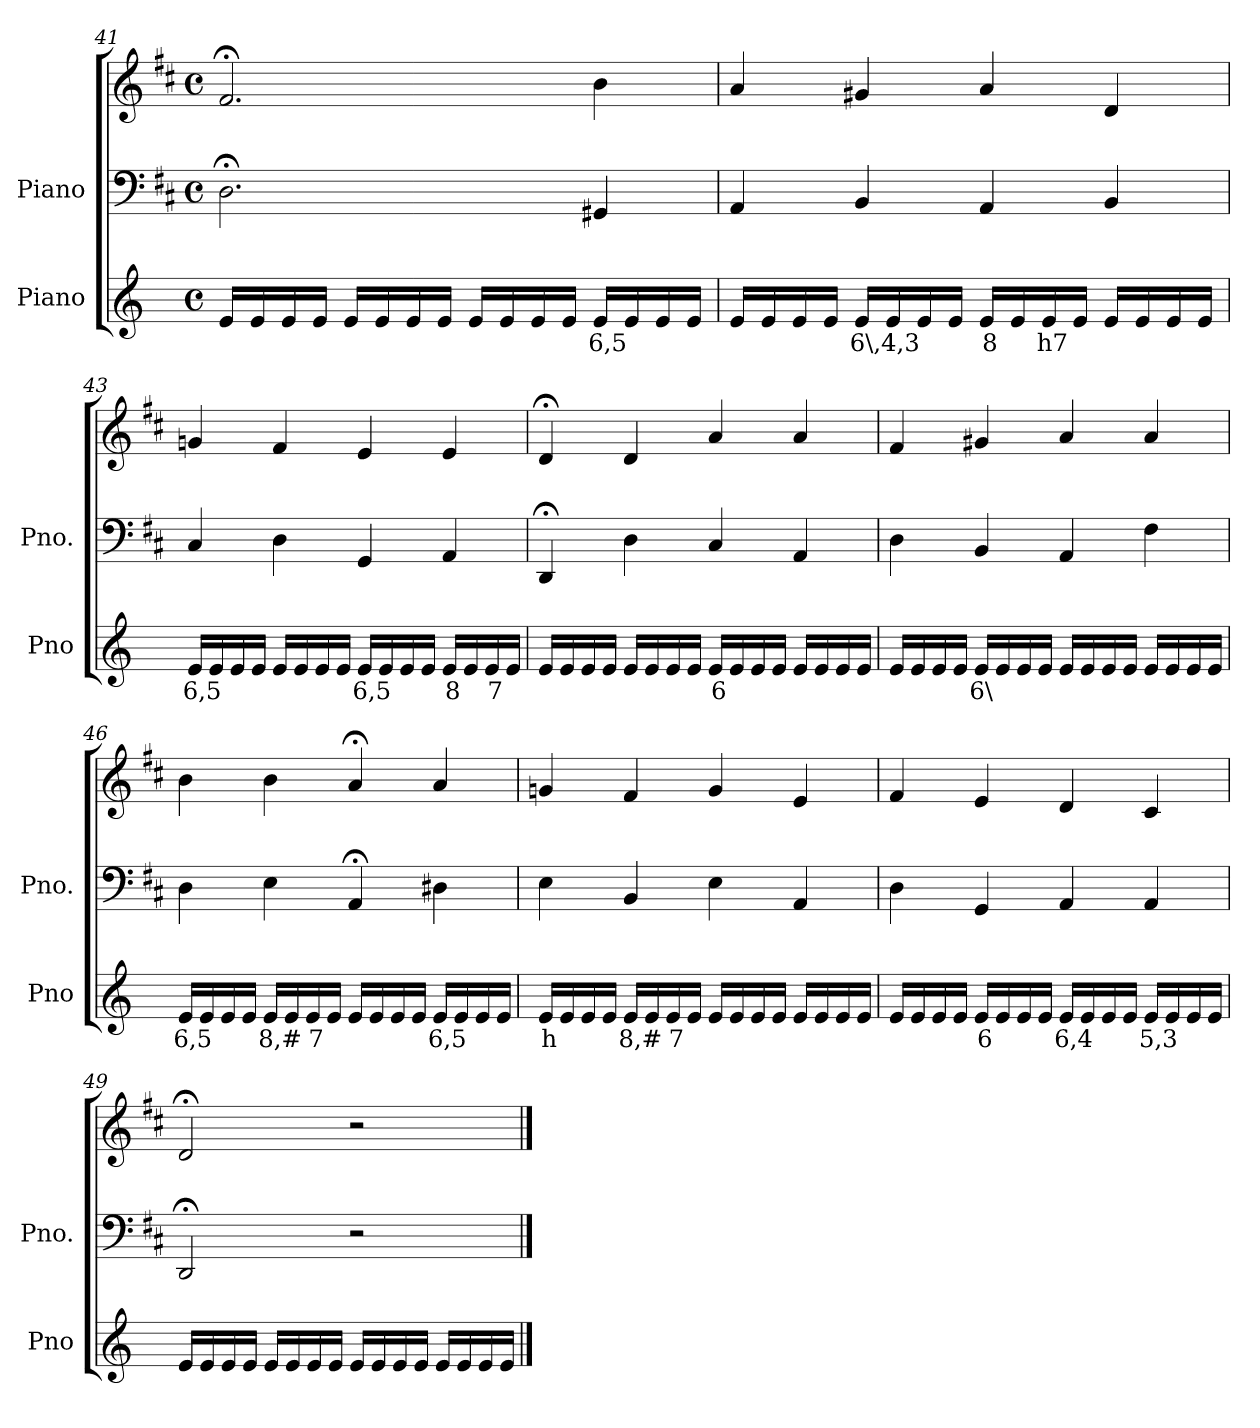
**kern	**text	**kern	**kern
*part2	*part2	*part1	*part1
*staff3	*staff3	*staff2	*staff1
*I"Piano	*	*I"Piano	*
*I'Pno	*	*I'Pno.	*
*clefG2	*	*clefF4	*clefG2
*k[]	*	*k[f#c#]	*k[f#c#]
*M4/4	*	*M4/4	*M4/4
*met(c)	*	*met(c)	*met(c)
=41	=41	=41	=41
16e/LL	.	2.D;<\	2.f#;</
16e/	.	.	.
16e/	.	.	.
16e/JJ	.	.	.
16e/LL	.	.	.
16e/	.	.	.
16e/	.	.	.
16e/JJ	.	.	.
16e/LL	.	.	.
16e/	.	.	.
16e/	.	.	.
16e/JJ	.	.	.
!	!LO:LY:b	!	!
16e/LL	6,5	4GG#X/	4b\
16e/	.	.	.
16e/	.	.	.
16e/JJ	.	.	.
=42	=42	=42	=42
16e/LL	.	4AA/	4a/
16e/	.	.	.
16e/	.	.	.
16e/JJ	.	.	.
!	!LO:LY:b	!	!
16e/LL	6\,4,3	4BB/	4g#X/
16e/	.	.	.
16e/	.	.	.
16e/JJ	.	.	.
!	!LO:LY:b	!	!
16e/LL	8	4AA/	4a/
16e/	.	.	.
!	!LO:LY:b	!	!
16e/	h7	.	.
16e/JJ	.	.	.
16e/LL	.	4BB/	4d/
16e/	.	.	.
16e/	.	.	.
16e/JJ	.	.	.
=43	=43	=43	=43
!	!LO:LY:b	!	!
16e/LL	6,5	4C#/	4gn/
16e/	.	.	.
16e/	.	.	.
16e/JJ	.	.	.
16e/LL	.	4D\	4f#/
16e/	.	.	.
16e/	.	.	.
16e/JJ	.	.	.
!	!LO:LY:b	!	!
16e/LL	6,5	4GG/	4e/
16e/	.	.	.
16e/	.	.	.
16e/JJ	.	.	.
!	!LO:LY:b	!	!
16e/LL	8	4AA/	4e/
16e/	.	.	.
!	!LO:LY:b	!	!
16e/	7	.	.
16e/JJ	.	.	.
=44	=44	=44	=44
16e/LL	.	4DD;</	4d;</
16e/	.	.	.
16e/	.	.	.
16e/JJ	.	.	.
16e/LL	.	4D\	4d/
16e/	.	.	.
16e/	.	.	.
16e/JJ	.	.	.
!	!LO:LY:b	!	!
16e/LL	6	4C#/	4a/
16e/	.	.	.
16e/	.	.	.
16e/JJ	.	.	.
16e/LL	.	4AA/	4a/
16e/	.	.	.
16e/	.	.	.
16e/JJ	.	.	.
=45	=45	=45	=45
16e/LL	.	4D\	4f#/
16e/	.	.	.
16e/	.	.	.
16e/JJ	.	.	.
!	!LO:LY:b	!	!
16e/LL	6\	4BB/	4g#X/
16e/	.	.	.
16e/	.	.	.
16e/JJ	.	.	.
16e/LL	.	4AA/	4a/
16e/	.	.	.
16e/	.	.	.
16e/JJ	.	.	.
16e/LL	.	4F#\	4a/
16e/	.	.	.
16e/	.	.	.
16e/JJ	.	.	.
=46	=46	=46	=46
!	!LO:LY:b	!	!
16e/LL	6,5	4D\	4b\
16e/	.	.	.
16e/	.	.	.
16e/JJ	.	.	.
!	!LO:LY:b	!	!
16e/LL	8,#	4E\	4b\
16e/	.	.	.
!	!LO:LY:b	!	!
16e/	7	.	.
16e/JJ	.	.	.
16e/LL	.	4AA;</	4a;</
16e/	.	.	.
16e/	.	.	.
16e/JJ	.	.	.
!	!LO:LY:b	!	!
16e/LL	6,5	4D#X\	4a/
16e/	.	.	.
16e/	.	.	.
16e/JJ	.	.	.
=47	=47	=47	=47
!	!LO:LY:b	!	!
16e/LL	h	4E\	4gn/
16e/	.	.	.
16e/	.	.	.
16e/JJ	.	.	.
!	!LO:LY:b	!	!
16e/LL	8,#	4BB/	4f#/
16e/	.	.	.
!	!LO:LY:b	!	!
16e/	7	.	.
16e/JJ	.	.	.
16e/LL	.	4E\	4g/
16e/	.	.	.
16e/	.	.	.
16e/JJ	.	.	.
16e/LL	.	4AA/	4e/
16e/	.	.	.
16e/	.	.	.
16e/JJ	.	.	.
=48	=48	=48	=48
16e/LL	.	4D\	4f#/
16e/	.	.	.
16e/	.	.	.
16e/JJ	.	.	.
!	!LO:LY:b	!	!
16e/LL	6	4GG/	4e/
16e/	.	.	.
16e/	.	.	.
16e/JJ	.	.	.
!	!LO:LY:b	!	!
16e/LL	6,4	4AA/	4d/
16e/	.	.	.
16e/	.	.	.
16e/JJ	.	.	.
!	!LO:LY:b	!	!
16e/LL	5,3	4AA/	4c#/
16e/	.	.	.
16e/	.	.	.
16e/JJ	.	.	.
=49	=49	=49	=49
16e/LL	.	2DD;</	2d;</
16e/	.	.	.
16e/	.	.	.
16e/JJ	.	.	.
16e/LL	.	.	.
16e/	.	.	.
16e/	.	.	.
16e/JJ	.	.	.
16e/LL	.	2r	2r
16e/	.	.	.
16e/	.	.	.
16e/JJ	.	.	.
16e/LL	.	.	.
16e/	.	.	.
16e/	.	.	.
16e/JJ	.	.	.
==	==	==	==
*-	*-	*-	*-
